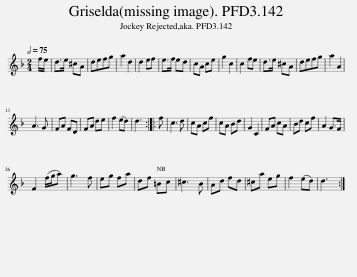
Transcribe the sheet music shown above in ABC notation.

X:1
L:1/8
Q:1/2=75
M:2/4
I:linebreak $
K:Dmin
V:1 treble
V:1
 f/e/ | d>e ^cA | defg | a2 d2 | d2 ef | %5
 e>f ed | cA ce | g2 c2 | c2 fe | d>e ^cA | %10
 defg | a2 A2 |$ A3 G | FA FD | FA de | %15
 f2 (ed) | d3 :: f | c3 d | cA cf | %20
 cA Bd | G2 C2 | FA cA | Bd cf | A2 G>F |$ %25
 F2 (f/g/a) | g3 f | eg fa | df =Bc | ^c3 B | %30
 Ad fd | ^ca eg | f2 (ed) | d3 :| %34
